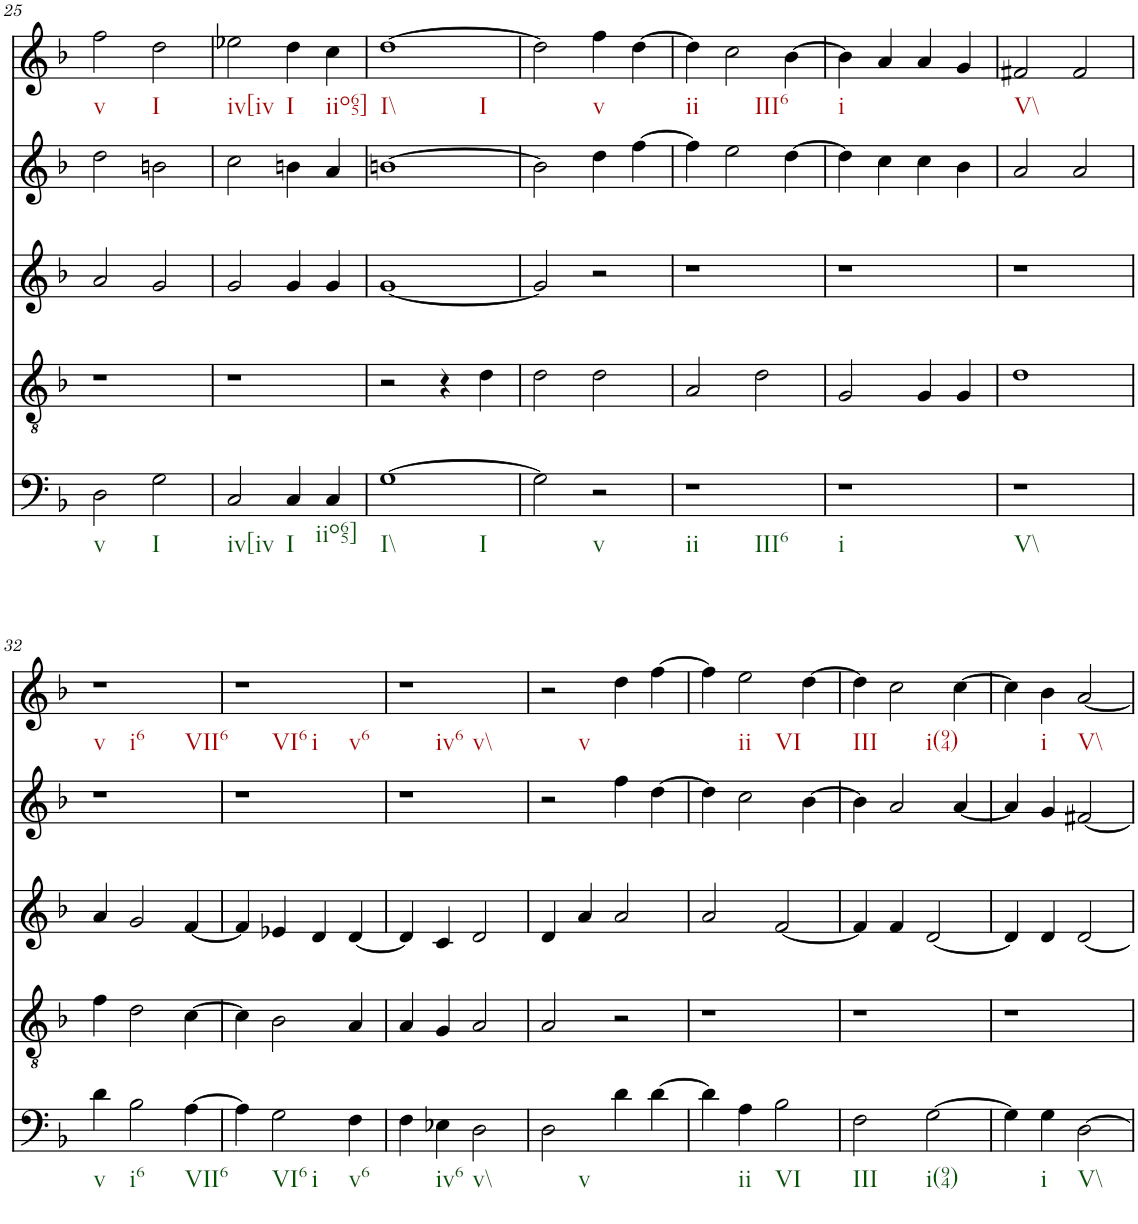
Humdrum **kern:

**kern	**kern	**kern	**kern	**kern
*part5	*part4	*part3	*part2	*part1
*staff5	*staff4	*staff3	*staff2	*staff1
*I"vox	*I"vox	*I"vox	*I"vox	*I"vox
!!LO:PB:g=z
*clefF4	*clefGv2	*clefG2	*clefG2	*clefG2
*k[b-]	*k[b-]	*k[b-]	*k[b-]	*k[b-]
*M4/4	*M4/4	*M4/4	*M4/4	*M4/4
=25	=25	=25	=25	=25
2D\	1r	2a/	2dd\	2ff\
2G\	.	2g/	2bn\	2dd\
=26	=26	=26	=26	=26
2C/	1r	2g/	2cc\	2ee-X\
4C/	.	4g/	4bn\	4dd\
4C/	.	4g/	4a/	4cc\
=27	=27	=27	=27	=27
[1G	2r	[1g	[1bn	[1dd
.	4r	.	.	.
.	4d\	.	.	.
=28	=28	=28	=28	=28
2G\]	2d\	2g/]	2b\]	2dd\]
2r	2d\	2r	4dd\	4ff\
.	.	.	[4ff\	[4dd\
=29	=29	=29	=29	=29
1r	2A/	1r	4ff\]	4dd\]
.	.	.	2ee\	2cc\
.	2d\	.	.	.
.	.	.	[4dd\	[4b-\
=30	=30	=30	=30	=30
1r	2G/	1r	4dd\]	4b-\]
.	.	.	4cc\	4a/
.	4G/	.	4cc\	4a/
.	4G/	.	4b-\	4g/
=31	=31	=31	=31	=31
1r	1d	1r	2a/	2f#X/
.	.	.	2a/	2f#/
!!LO:LB:g=z
=32	=32	=32	=32	=32
4d\	4f\	4a/	1r	1r
2B-\	2d\	2g/	.	.
[4A\	[4c\	[4f/	.	.
=33	=33	=33	=33	=33
4A\]	4c\]	4f/]	1r	1r
2G\	2B-\	4e-X/	.	.
.	.	4d/	.	.
4F\	4A/	[4d/	.	.
=34	=34	=34	=34	=34
4F\	4A/	4d/]	1r	1r
4E-X\	4G/	4c/	.	.
2D\	2A/	2d/	.	.
=35	=35	=35	=35	=35
2D\	2A/	4d/	2r	2r
.	.	4a/	.	.
4d\	2r	2a/	4ff\	4dd\
[4d\	.	.	[4dd\	[4ff\
=36	=36	=36	=36	=36
4d\]	1r	2a/	4dd\]	4ff\]
4A\	.	.	2cc\	2ee\
2B-\	.	[2f/	.	.
.	.	.	[4b-\	[4dd\
=37	=37	=37	=37	=37
2F\	1r	4f/]	4b-\]	4dd\]
.	.	4f/	2a/	2cc\
[2G\	.	[2d/	.	.
.	.	.	[4a/	[4cc\
=38	=38	=38	=38	=38
4G\]	1r	4d/]	4a/]	4cc\]
4G\	.	4d/	4g/	4b-\
[2D\	.	[2d/	[2f#X/	[2a/
=	=	=	=	=
*-	*-	*-	*-	*-
